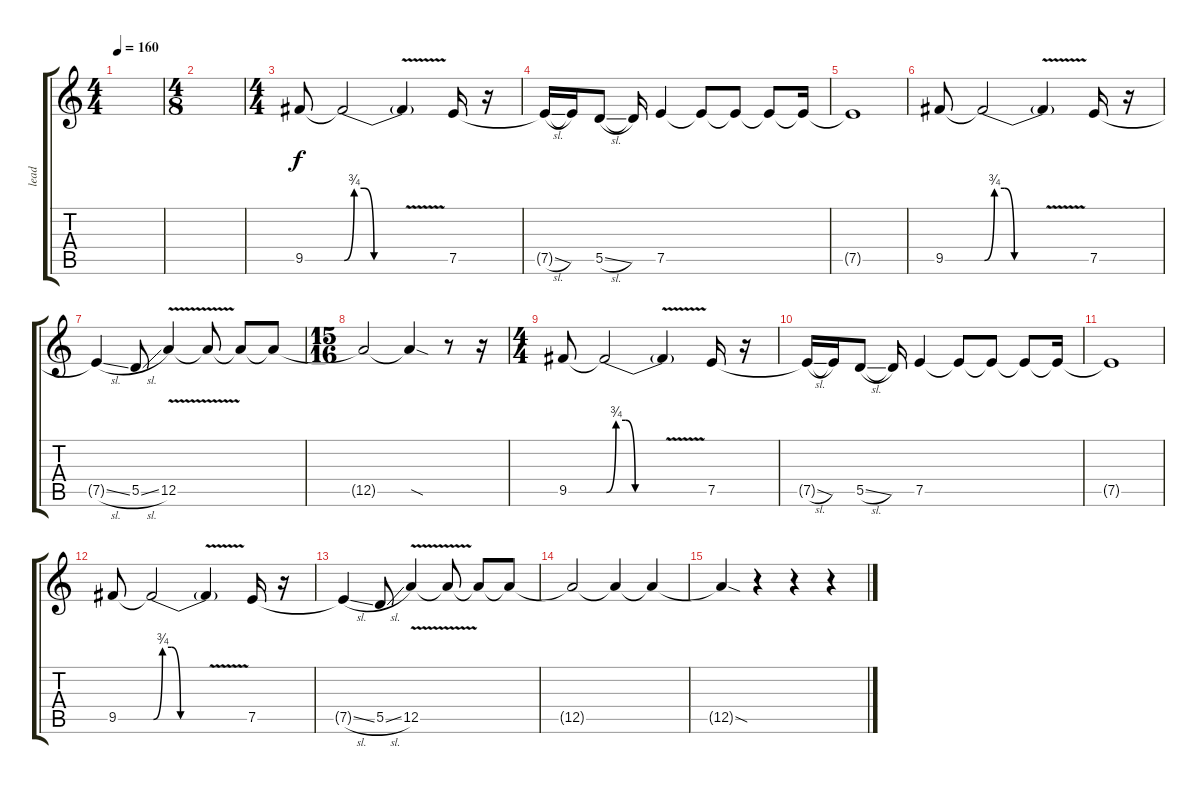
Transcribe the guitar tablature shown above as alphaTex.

\track ("lead" "lead") {instrument distortionguitar}
\staff {score tabs}
\tuning (E4 B3 G3 D3 A2 E2) {hide}
\ts (4 4)
\tempo 160
\clef g2
\ks c
|
\ts (4 8)
|
\ts (4 4)
9.5.8 9.5{be (custom 0 0 10 3 20 3 30 0 60 0) t}.2 9.5{v t}.4 7.5.16 r.16 |
7.5{sl t}.16 7.5{t}.16 5.5{sl}.8 5.5{t}.16 7.5.4 7.5{t}.8 7.5{t}.8 7.5{t}.8 7.5{t}.16 |
7.5{t}.1 |
9.5.8 9.5{be (custom 0 0 10 3 20 3 30 0 60 0) t}.2 9.5{v t}.4 7.5.16 r.16 |
7.5{sl t}.4 5.5{sl}.8 12.5{v}.4 12.5{t}.8 12.5{t}.8 12.5{t}.8 |
\ts (15 16)
12.5{t}.2 12.5{sod t}.4 r.8 r.16 |
\ts (4 4)
9.5.8 9.5{be (custom 0 0 10 3 20 3 30 0 60 0) t}.2 9.5{v t}.4 7.5.16 r.16 |
7.5{sl t}.16 7.5{t}.16 5.5{sl}.8 5.5{t}.16 7.5.4 7.5{t}.8 7.5{t}.8 7.5{t}.8 7.5{t}.16 |
7.5{t}.1 |
9.5.8 9.5{be (custom 0 0 10 3 20 3 30 0 60 0) t}.2 9.5{v t}.4 7.5.16 r.16 |
7.5{sl t}.4 5.5{sl}.8 12.5{v}.4 12.5{t}.8 12.5{t}.8 12.5{t}.8 |
12.5{t}.2 12.5{t}.4 12.5{t}.4 |
12.5{sod t}.4 r.4 r.4 r.4
